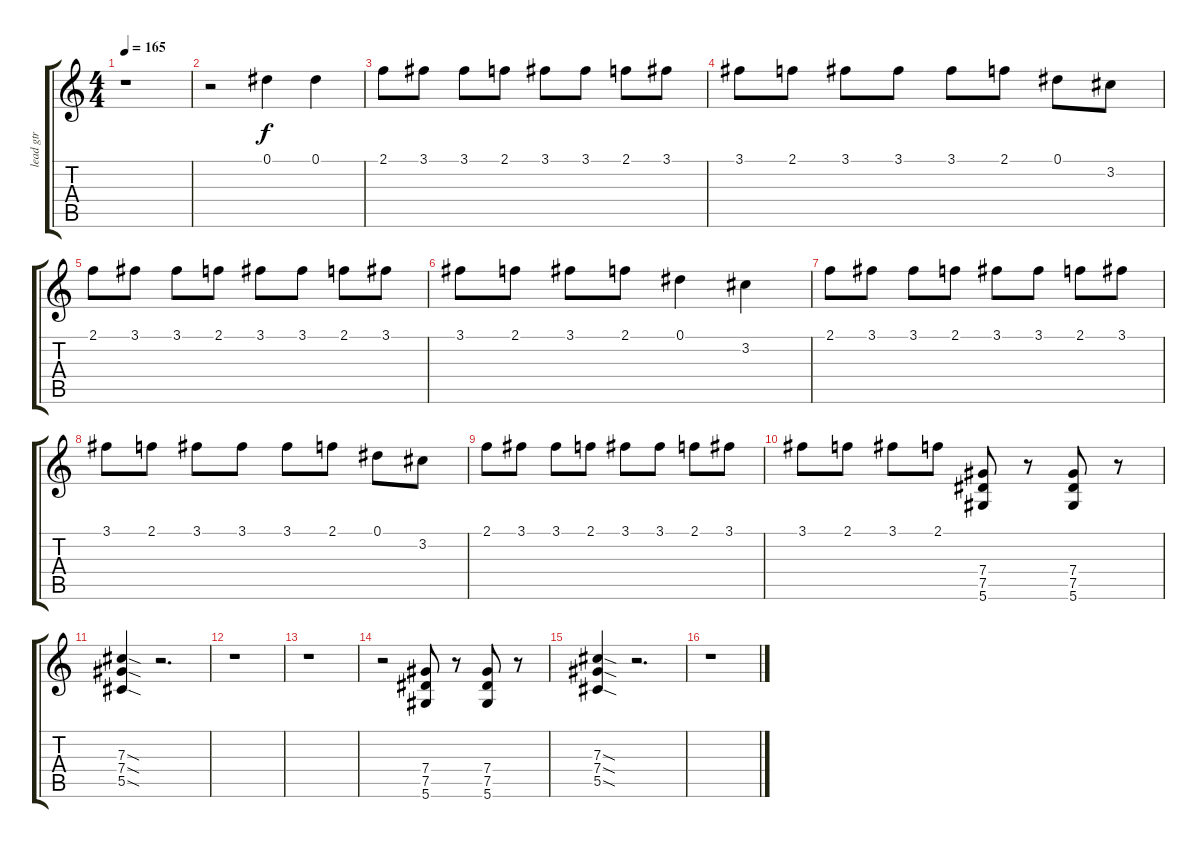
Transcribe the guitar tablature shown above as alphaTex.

\track ("lead gtr" "lead gtr") {instrument distortionguitar}
\staff {score tabs}
\tuning (Eb4 Bb3 Gb3 Db3 Ab2 Eb2) {hide}
\ts (4 4)
\tempo 165
\clef g2
\ks c
r.1{dy f instrument distortionguitar} |
r.2 0.1.4 0.1.4 |
2.1.8 3.1.8 3.1.8 2.1.8 3.1.8 3.1.8 2.1.8 3.1.8 |
3.1.8 2.1.8 3.1.8 3.1.8 3.1.8 2.1.8 0.1.8 3.2.8 |
2.1.8 3.1.8 3.1.8 2.1.8 3.1.8 3.1.8 2.1.8 3.1.8 |
3.1.8 2.1.8 3.1.8 2.1.8 0.1.4 3.2.4 |
2.1.8 3.1.8 3.1.8 2.1.8 3.1.8 3.1.8 2.1.8 3.1.8 |
3.1.8 2.1.8 3.1.8 3.1.8 3.1.8 2.1.8 0.1.8 3.2.8 |
2.1.8 3.1.8 3.1.8 2.1.8 3.1.8 3.1.8 2.1.8 3.1.8 |
3.1.8 2.1.8 3.1.8 2.1.8 (7.4 7.5 5.6).8 r.8 (7.4 7.5 5.6).8 r.8 |
(7.3{sod} 7.4{sod} 5.5{sod}).4 r.2{d} |
r.1 |
r.1 |
r.2 (7.4 7.5 5.6).8 r.8 (7.4 7.5 5.6).8 r.8 |
(7.3{sod} 7.4{sod} 5.5{sod}).4 r.2{d} |
r.1
